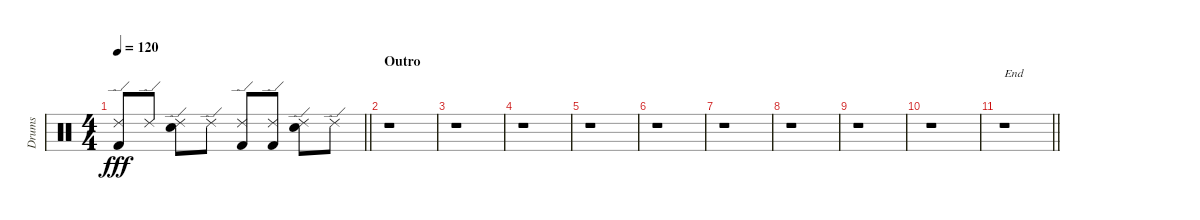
\track ("Drums" "Drums") {instrument percussion}
\staff {score}
\articulation defaults
\ts (4 4)
\tempo 120
\clef neutral
\barLineRight lightlight
\ks c
("Ride (edge) 2" "Kick (hit) 2").8{dy fff} "Ride (edge) 2".8 ("Ride (edge) 2" "Snare (hit) 2").8 "Ride (edge) 2".8 ("Ride (edge) 2" "Kick (hit) 2").8 ("Ride (edge) 2" "Kick (hit) 2").8 ("Ride (edge) 2" "Snare (hit) 2").8 "Ride (edge) 2".8 |
\section ("" "Outro")
r.1 |
r.1 |
r.1 |
r.1 |
r.1 |
r.1 |
r.1 |
r.1 |
r.1 |
\barLineRight lightlight
r.1{txt "End"}
